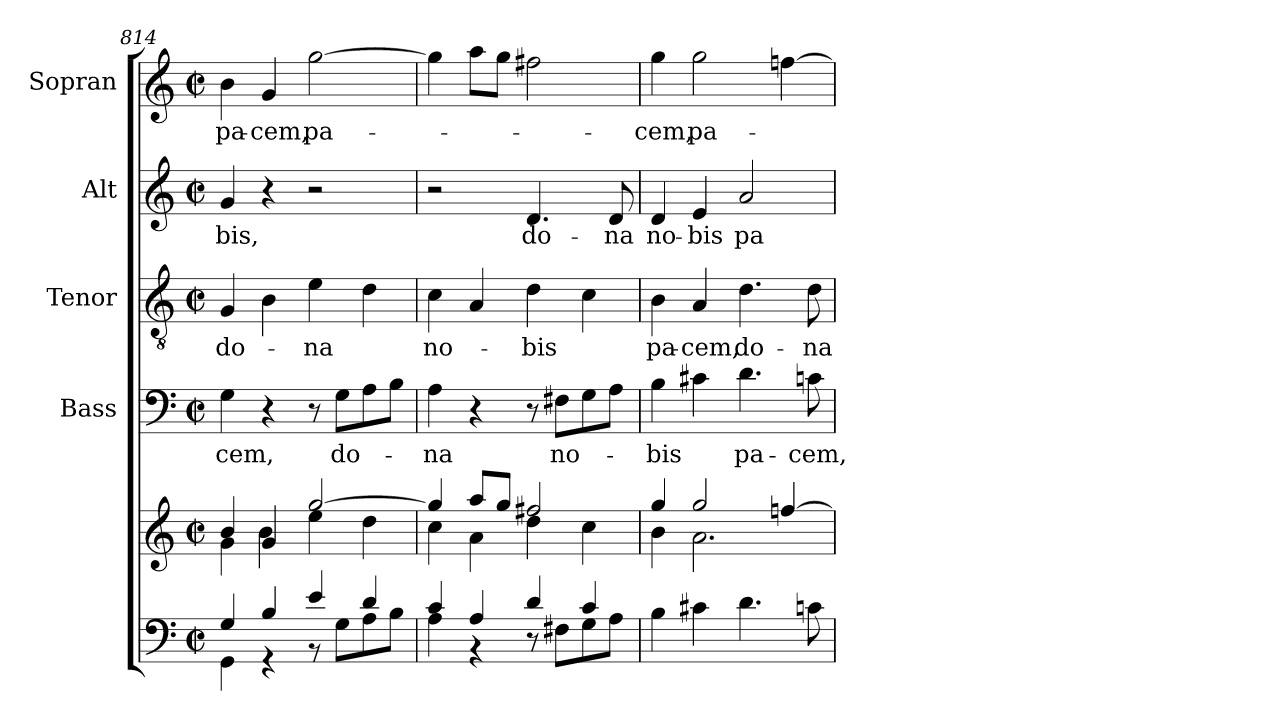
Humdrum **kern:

**kern	**kern	**kern	**text	**kern	**text	**kern	**text	**kern	**text
*part5	*part5	*part4	*part4	*part3	*part3	*part2	*part2	*part1	*part1
*staff6	*staff5	*staff4	*staff4	*staff3	*staff3	*staff2	*staff2	*staff1	*staff1
*	*	*I"Bass	*	*I"Tenor	*	*I"Alt	*	*I"Sopran	*
*	*	*I'B.	*	*I'T.	*	*I'A.	*	*I'S.	*
*clefF4	*clefG2	*clefF4	*	*clefGv2	*	*clefG2	*	*clefG2	*
*k[]	*k[]	*k[]	*	*k[]	*	*k[]	*	*k[]	*
*C:	*C:	*C:	*	*C:	*	*C:	*	*C:	*
*M2/2	*M2/2	*M2/2	*	*M2/2	*	*M2/2	*	*M2/2	*
*met(c|)	*met(c|)	*met(c|)	*	*met(c|)	*	*met(c|)	*	*met(c|)	*
=814	=814	=814	=814	=814	=814	=814	=814	=814	=814
*^	*^	*	*	*	*	*	*	*	*
!	!	!	!	!	!LO:LY:b	!	!LO:LY:b	!	!LO:LY:b	!	!LO:LY:b
4G/	4GG\	4b/	4g\	4G\	-cem,	4G/	do-	4g/	-bis,	4b\	pa-
!	!	!	!	!	!	!	!	!	!	!	!LO:LY:b
4B/	4rGG	4g/	4b\	4r	.	4B\	.	4r	.	4g/	-cem,
!	!	!	!	!	!	!	!LO:LY:b	!	!	!	!LO:LY:b
4e/	8rAA	[>2gg/	4ee\	8r	.	4e\	-na	2r	.	[2gg\	pa-
!	!	!	!	!	!LO:LY:b	!	!	!	!	!	!
.	8G\L	.	.	8G\L	do-	.	.	.	.	.	.
4d/	8A\	.	4dd\	8A\	.	4d\	.	.	.	.	.
.	8B\J	.	.	8B\J	.	.	.	.	.	.	.
!!LO:LB:g=z
=815	=815	=815	=815	=815	=815	=815	=815	=815	=815	=815	=815
!	!	!	!	!	!LO:LY:b	!	!LO:LY:b	!	!	!	!
4c/	4A\	4gg/]	4cc\	4A\	-na	4c\	no-	2r	.	4gg\]	.
4A/	4rBB	8aa/L	4a\	4r	.	4A/	.	.	.	8aa\L	.
.	.	8gg/J	.	.	.	.	.	.	.	8gg\J	.
!	!	!	!	!	!	!	!LO:LY:b	!	!LO:LY:b	!	!
4d/	8rC	2ff#X/	4dd\	8r	.	4d\	-bis	4.d/	do-	2ff#X\	.
!	!	!	!	!	!LO:LY:b	!	!	!	!	!	!
.	8F#X\L	.	.	8F#X\L	no-	.	.	.	.	.	.
4c/	8G\	.	4cc\	8G\	.	4c\	.	.	.	.	.
!	!	!	!	!	!	!	!	!	!LO:LY:b	!	!
.	8A\J	.	.	8A\J	.	.	.	8d/	-na	.	.
=816	=816	=816	=816	=816	=816	=816	=816	=816	=816	=816	=816
!	!	!	!	!	!LO:LY:b	!	!LO:LY:b	!	!LO:LY:b	!	!LO:LY:b
*v	*v	*	*	*	*	*	*	*	*	*	*
4B\	4gg/	4b\	4B\	-bis	4B\	pa-	4d/	no-	4gg\	-cem,
!	!	!	!	!	!	!LO:LY:b	!	!LO:LY:b	!	!LO:LY:b
4c#X\	2gg/	2.a\	4c#X\	.	4A/	-cem,	4e/	-bis	2gg\	pa-
!	!	!	!	!LO:LY:b	!	!LO:LY:b	!	!LO:LY:b	!	!
4.d\	.	.	4.d\	pa-	4.d\	do-	2a/	pa-	.	.
.	[>4ffn/	.	.	.	.	.	.	.	[4ffn\	.
!	!	!	!	!LO:LY:b	!	!LO:LY:b	!	!	!	!
8cn\	.	.	8cn\	-cem,	8d\	-na	.	.	.	.
*	*v	*v	*	*	*	*	*	*	*	*
=	=	=	=	=	=	=	=	=	=
*-	*-	*-	*-	*-	*-	*-	*-	*-	*-
